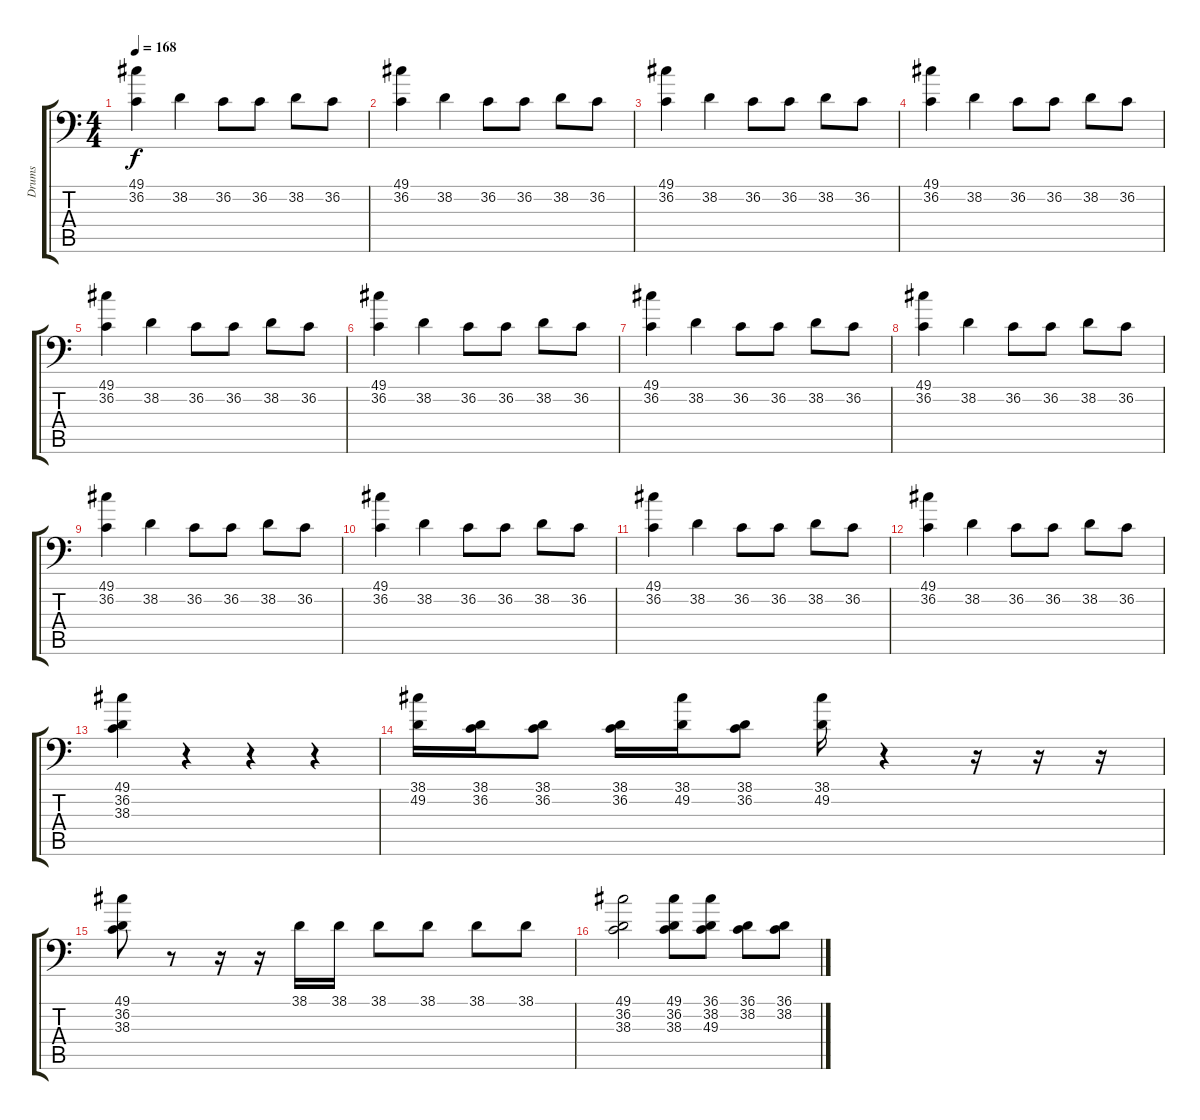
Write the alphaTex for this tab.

\track ("Drums" "Drums") {instrument acousticgrandpiano}
\staff {score tabs}
\tuning (C-1 C-1 C-1 C-1 C-1 C-1) {hide}
\ts (4 4)
\tempo 168
\clef f4
\ks c
(49.1 36.2).4{dy f} 38.2.4 36.2.8 36.2.8 38.2.8 36.2.8 |
(49.1 36.2).4 38.2.4 36.2.8 36.2.8 38.2.8 36.2.8 |
(49.1 36.2).4 38.2.4 36.2.8 36.2.8 38.2.8 36.2.8 |
(49.1 36.2).4 38.2.4 36.2.8 36.2.8 38.2.8 36.2.8 |
(49.1 36.2).4 38.2.4 36.2.8 36.2.8 38.2.8 36.2.8 |
(49.1 36.2).4 38.2.4 36.2.8 36.2.8 38.2.8 36.2.8 |
(49.1 36.2).4 38.2.4 36.2.8 36.2.8 38.2.8 36.2.8 |
(49.1 36.2).4 38.2.4 36.2.8 36.2.8 38.2.8 36.2.8 |
(49.1 36.2).4 38.2.4 36.2.8 36.2.8 38.2.8 36.2.8 |
(49.1 36.2).4 38.2.4 36.2.8 36.2.8 38.2.8 36.2.8 |
(49.1 36.2).4 38.2.4 36.2.8 36.2.8 38.2.8 36.2.8 |
(49.1 36.2).4 38.2.4 36.2.8 36.2.8 38.2.8 36.2.8 |
(49.1 36.2 38.3).4 r.4 r.4 r.4 |
(38.1 49.2).16 (38.1 36.2).16 (38.1 36.2).8 (38.1 36.2).16 (38.1 49.2).16 (38.1 36.2).8 (38.1 49.2).16 r.4 r.16 r.16 r.16 |
(49.1 36.2 38.3).8 r.8 r.16 r.16 38.1.16 38.1.16 38.1.8 38.1.8 38.1.8 38.1.8 |
(49.1 36.2 38.3).2 (49.1 36.2 38.3).8 (36.1 38.2 49.3).8 (36.1 38.2).8 (36.1 38.2).8
